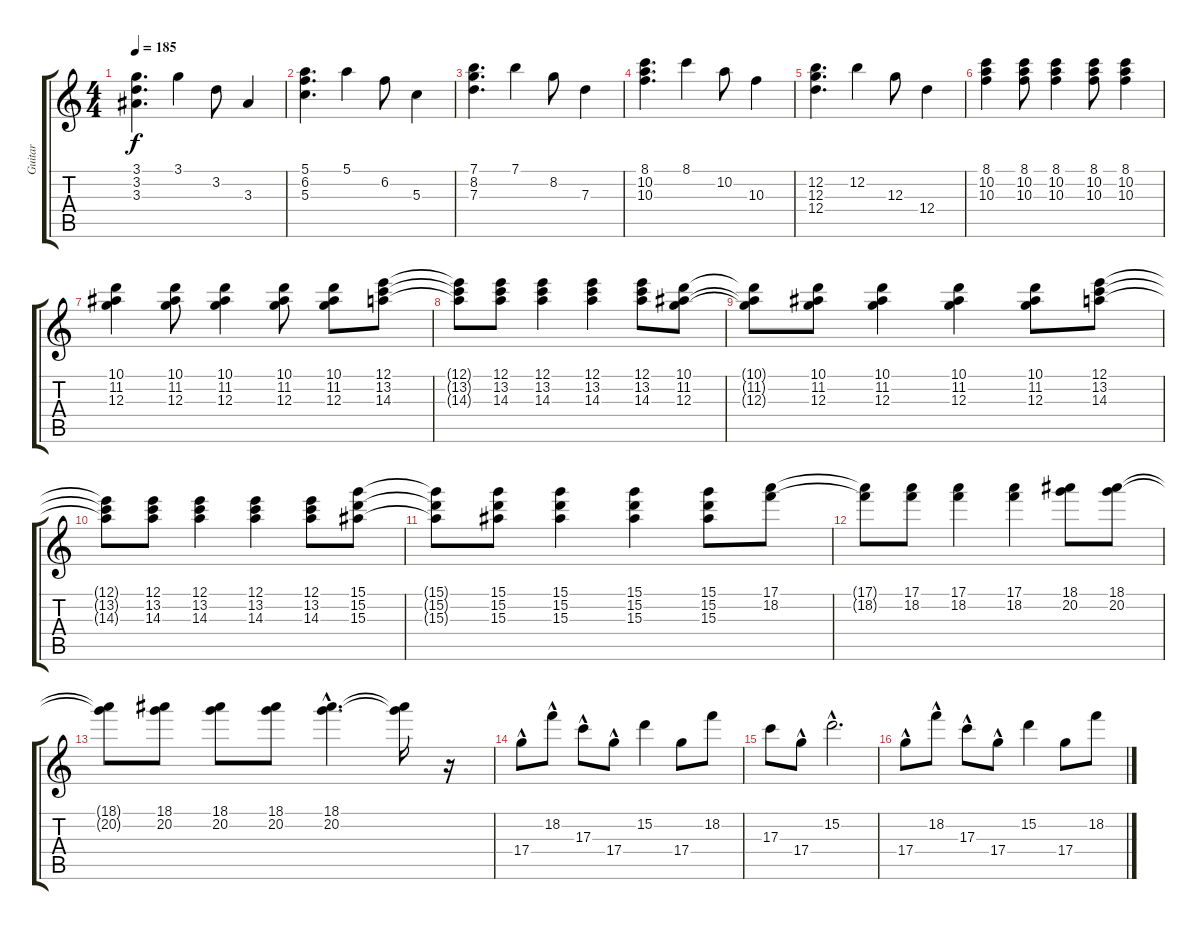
\track ("Guitar " "Guitar ") {instrument distortionguitar}
\staff {score tabs}
\tuning (E4 B3 G3 D3 A2 E2) {hide}
\ts (4 4)
\tempo 185
\clef g2
\ks c
(3.1 3.2 3.3).4{d dy f} 3.1.4 3.2.8 3.3.4 |
(5.1 6.2 5.3).4{d} 5.1.4 6.2.8 5.3.4 |
(7.1 8.2 7.3).4{d} 7.1.4 8.2.8 7.3.4 |
(8.1 10.2 10.3).4{d} 8.1.4 10.2.8 10.3.4 |
(12.2 12.3 12.4).4{d} 12.2.4 12.3.8 12.4.4 |
(8.1 10.2 10.3).4 (8.1 10.2 10.3).8 (8.1 10.2 10.3).4 (8.1 10.2 10.3).8 (8.1 10.2 10.3).4 |
(10.1 11.2 12.3).4 (10.1 11.2 12.3).8 (10.1 11.2 12.3).4 (10.1 11.2 12.3).8 (10.1 11.2 12.3).8 (12.1 13.2 14.3).8 |
(12.1{t} 13.2{t} 14.3{t}).8 (12.1 13.2 14.3).8 (12.1 13.2 14.3).4 (12.1 13.2 14.3).4 (12.1 13.2 14.3).8 (10.1 11.2 12.3).8 |
(10.1{t} 11.2{t} 12.3{t}).8 (10.1 11.2 12.3).8 (10.1 11.2 12.3).4 (10.1 11.2 12.3).4 (10.1 11.2 12.3).8 (12.1 13.2 14.3).8 |
(12.1{t} 13.2{t} 14.3{t}).8 (12.1 13.2 14.3).8 (12.1 13.2 14.3).4 (12.1 13.2 14.3).4 (12.1 13.2 14.3).8 (15.1 15.2 15.3).8 |
(15.1{t} 15.2{t} 15.3{t}).8 (15.1 15.2 15.3).8 (15.1 15.2 15.3).4 (15.1 15.2 15.3).4 (15.1 15.2 15.3).8 (17.1 18.2).8 |
(17.1{t} 18.2{t}).8 (17.1 18.2).8 (17.1 18.2).4 (17.1 18.2).4 (18.1 20.2).8 (18.1 20.2).8 |
(18.1{t} 20.2{t}).8 (18.1 20.2).8 (18.1 20.2).8 (18.1 20.2).8 (18.1{hac} 20.2{hac}).4{d} (18.1{t} 20.2{t}).16 r.16 |
17.4{hac}.8{balance 14 instrument lead2sawtooth} 18.2{hac}.8 17.3{hac}.8 17.4{hac}.8 15.2.4 17.4.8 18.2.8 |
17.3.8 17.4{hac}.8 15.2{hac}.2{d} |
17.4{hac}.8 18.2{hac}.8 17.3{hac}.8 17.4{hac}.8 15.2.4 17.4.8 18.2.8
